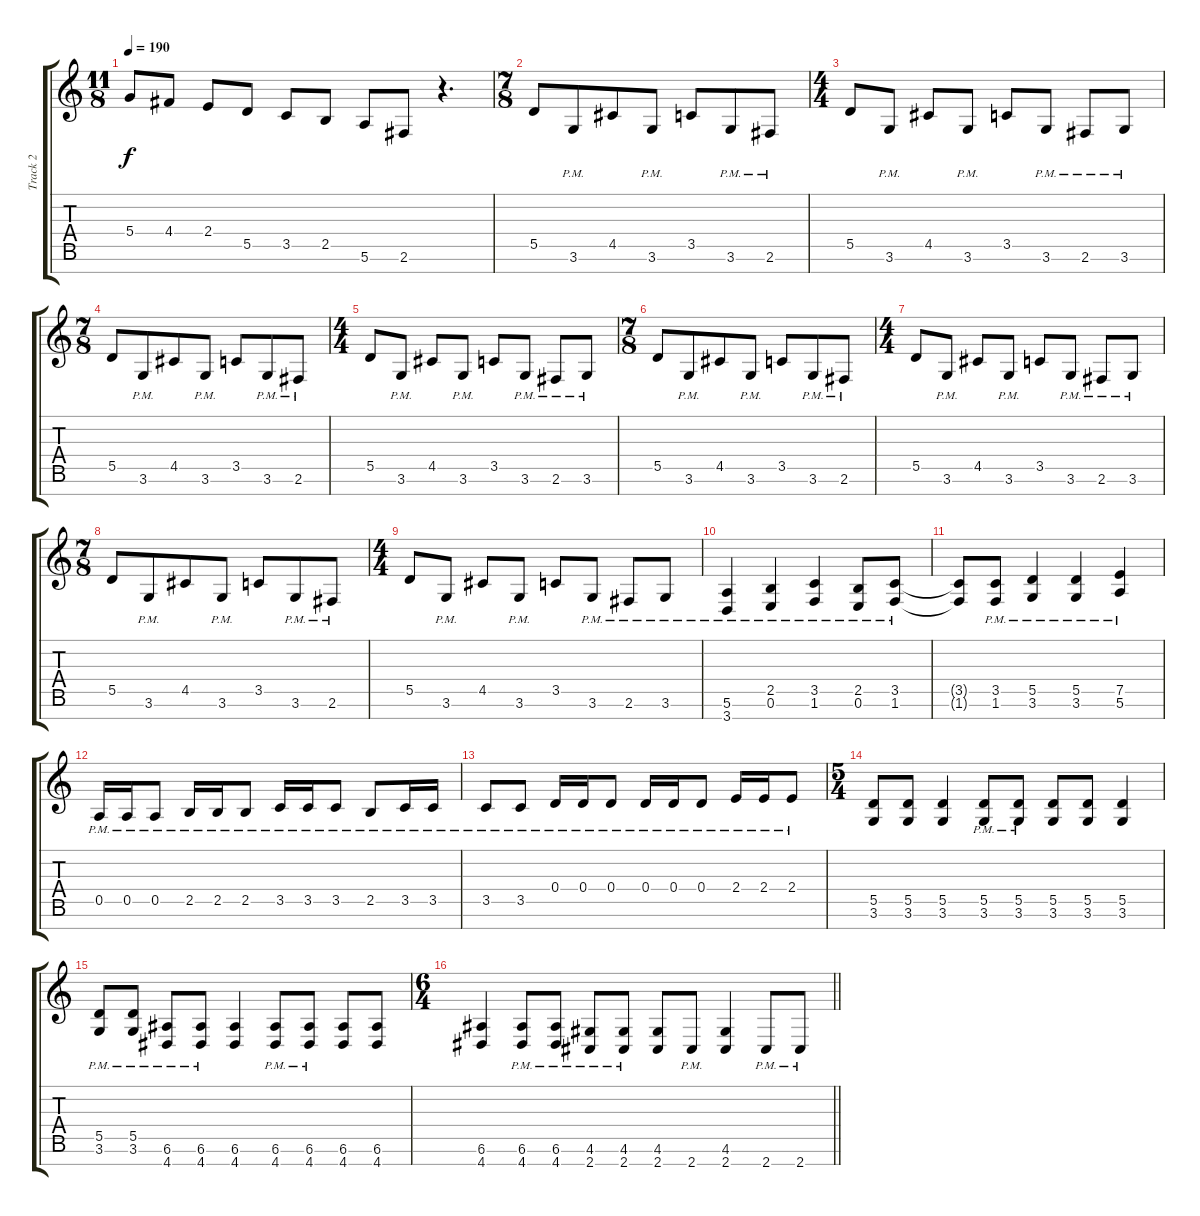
\track ("Track 2" "Track 2") {instrument distortionguitar}
\staff {score tabs}
\tuning (E4 B3 G3 D3 A2 E2 B1) {hide}
\ts (11 8)
\tempo 190
\clef g2
\ks c
5.4.8{dy f} 4.4.8 2.4.8 5.5.8 3.5.8 2.5.8 5.6.8 2.6.8 r.4{d} |
\ts (7 8)
5.5.8 3.6{pm}.8 4.5.8 3.6{pm}.8 3.5.8 3.6{pm}.8 2.6{pm}.8 |
\ts (4 4)
5.5.8 3.6{pm}.8 4.5.8 3.6{pm}.8 3.5.8 3.6{pm}.8 2.6{pm}.8 3.6{pm}.8 |
\ts (7 8)
5.5.8 3.6{pm}.8 4.5.8 3.6{pm}.8 3.5.8 3.6{pm}.8 2.6{pm}.8 |
\ts (4 4)
5.5.8 3.6{pm}.8 4.5.8 3.6{pm}.8 3.5.8 3.6{pm}.8 2.6{pm}.8 3.6{pm}.8 |
\ts (7 8)
5.5.8 3.6{pm}.8 4.5.8 3.6{pm}.8 3.5.8 3.6{pm}.8 2.6{pm}.8 |
\ts (4 4)
5.5.8 3.6{pm}.8 4.5.8 3.6{pm}.8 3.5.8 3.6{pm}.8 2.6{pm}.8 3.6{pm}.8 |
\ts (7 8)
5.5.8 3.6{pm}.8 4.5.8 3.6{pm}.8 3.5.8 3.6{pm}.8 2.6{pm}.8 |
\ts (4 4)
5.5.8 3.6{pm}.8 4.5.8 3.6{pm}.8 3.5.8 3.6{pm}.8 2.6{pm}.8 3.6{pm}.8 |
(5.6{pm} 3.7{pm}).4 (2.5{pm} 0.6{pm}).4 (3.5{pm} 1.6{pm}).4 (2.5{pm} 0.6{pm}).8 (3.5{pm} 1.6{pm}).8 |
(3.5{t} 1.6{t}).8 (3.5{pm} 1.6{pm}).8 (5.5{pm} 3.6{pm}).4 (5.5{pm} 3.6{pm}).4 (7.5{pm} 5.6{pm}).4 |
0.5{pm}.16 0.5{pm}.16 0.5{pm}.8 2.5{pm}.16 2.5{pm}.16 2.5{pm}.8 3.5{pm}.16 3.5{pm}.16 3.5{pm}.8 2.5{pm}.8 3.5{pm}.16 3.5{pm}.16 |
3.5{pm}.8 3.5{pm}.8 0.4{pm}.16 0.4{pm}.16 0.4{pm}.8 0.4{pm}.16 0.4{pm}.16 0.4{pm}.8 2.4{pm}.16 2.4{pm}.16 2.4{pm}.8 |
\ts (5 4)
(5.5 3.6).8 (5.5 3.6).8 (5.5 3.6).4 (5.5{pm} 3.6{pm}).8 (5.5{pm} 3.6{pm}).8 (5.5 3.6).8 (5.5 3.6).8 (5.5 3.6).4 |
(5.5{pm} 3.6{pm}).8 (5.5{pm} 3.6{pm}).8 (6.6{pm} 4.7{pm}).8 (6.6{pm} 4.7{pm}).8 (6.6 4.7).4 (6.6{pm} 4.7{pm}).8 (6.6{pm} 4.7{pm}).8 (6.6 4.7).8 (6.6 4.7).8 |
\ts (6 4)
\barLineRight lightlight
(6.6 4.7).4 (6.6{pm} 4.7{pm}).8 (6.6{pm} 4.7{pm}).8 (4.6{pm} 2.7{pm}).8 (4.6{pm} 2.7{pm}).8 (4.6 2.7).8 2.7{pm}.8 (4.6 2.7).4 2.7{pm}.8 2.7{pm}.8
